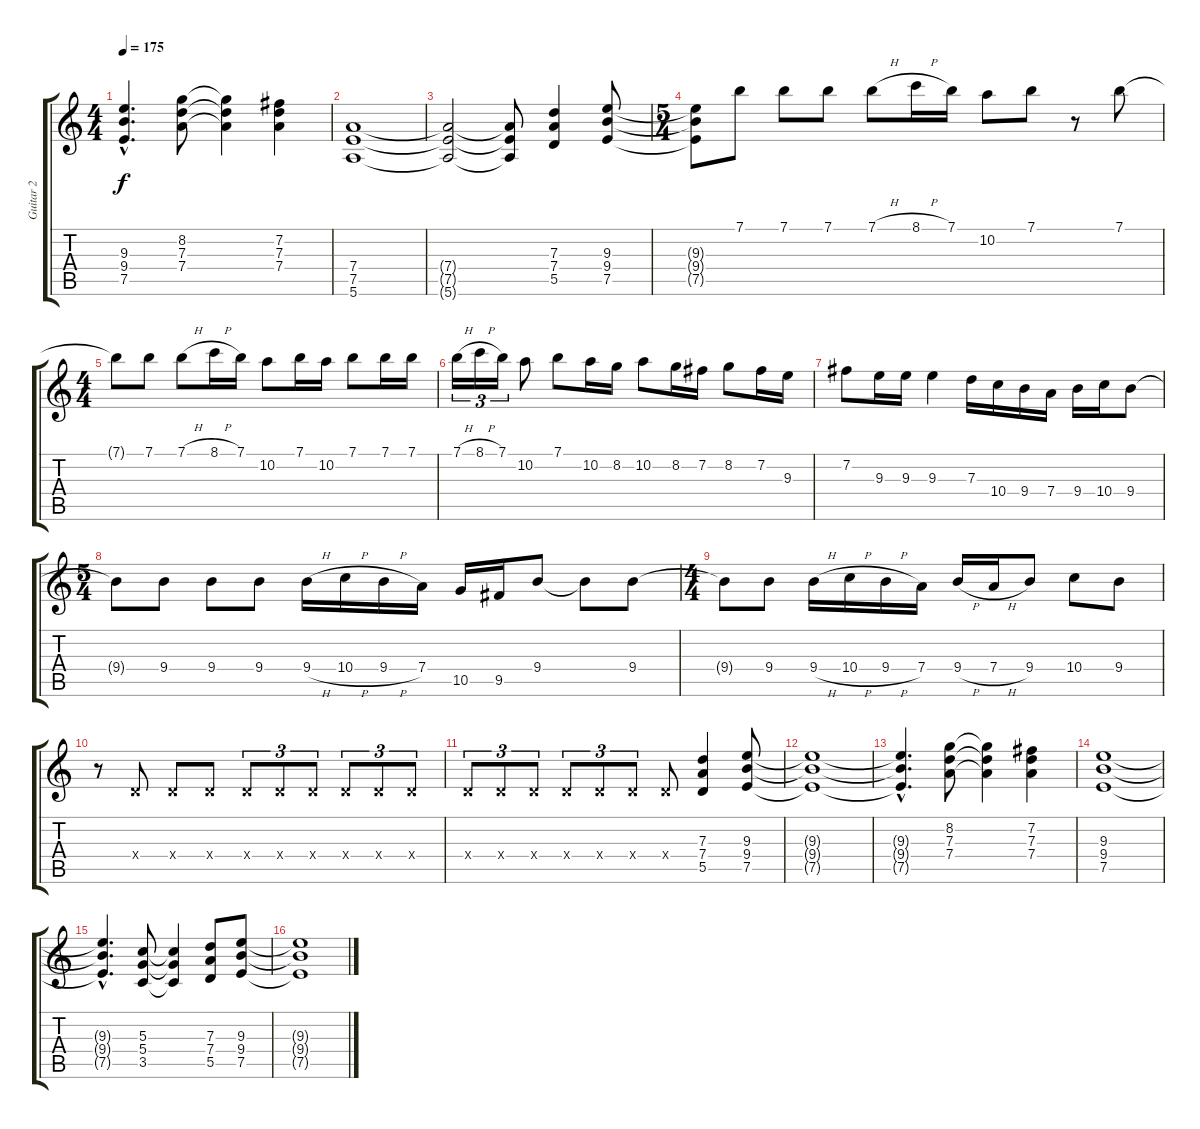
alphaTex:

\track ("Guitar 2" "Guitar 2") {instrument distortionguitar}
\staff {score tabs}
\tuning (E4 B3 G3 D3 A2 E2) {hide}
\ts (4 4)
\tempo 175
\clef g2
\ks c
(9.3{hac t} 9.4{hac t} 7.5{hac t}).4{d dy f} (8.2 7.3 7.4).8 (8.2{t} 7.3{t} 7.4{t}).4 (7.2 7.3 7.4).4 |
(7.4 7.5 5.6).1 |
(7.4{t} 7.5{t} 5.6{t}).2 (7.4{t} 7.5{t} 5.6{t}).8 (7.3 7.4 5.5).4 (9.3 9.4 7.5).8 |
\ts (5 4)
(9.3{t} 9.4{t} 7.5{t}).8 7.1.8 7.1.8 7.1.8 7.1{h}.8 8.1{h}.16 7.1.16 10.2.8 7.1.8 r.8 7.1.8 |
\ts (4 4)
7.1{t}.8 7.1.8 7.1{h}.8 8.1{h}.16 7.1.16 10.2.8 7.1.16 10.2.16 7.1.8 7.1.16 7.1.16 |
7.1{h}.16{tu (3 2)} 8.1{h}.16{tu (3 2)} 7.1.16{tu (3 2)} 10.2.8 7.1.8 10.2.16 8.2.16 10.2.8 8.2.16 7.2.16 8.2.8 7.2.16 9.3.16 |
7.2.8 9.3.16 9.3.16 9.3.4 7.3.16 10.4.16 9.4.16 7.4.16 9.4.16 10.4.16 9.4.8 |
\ts (5 4)
9.4{t}.8 9.4.8 9.4.8 9.4.8 9.4{h}.16 10.4{h}.16 9.4{h}.16 7.4.16 10.5.16 9.5.16 9.4.8 9.4{t}.8 9.4.8 |
\ts (4 4)
9.4{t}.8 9.4.8 9.4{h}.16 10.4{h}.16 9.4{h}.16 7.4.16 9.4{h}.16 7.4{h}.16 9.4.8 10.4.8 9.4.8 |
r.8 0.4{x}.8 0.4{x}.8 0.4{x}.8 0.4{x}.8{tu (3 2)} 0.4{x}.8{tu (3 2)} 0.4{x}.8{tu (3 2)} 0.4{x}.8{tu (3 2)} 0.4{x}.8{tu (3 2)} 0.4{x}.8{tu (3 2)} |
0.4{x}.8{tu (3 2)} 0.4{x}.8{tu (3 2)} 0.4{x}.8{tu (3 2)} 0.4{x}.8{tu (3 2)} 0.4{x}.8{tu (3 2)} 0.4{x}.8{tu (3 2)} 0.4{x}.8 (7.3 7.4 5.5).4 (9.3 9.4 7.5).8 |
(9.3{t} 9.4{t} 7.5{t}).1 |
(9.3{hac t} 9.4{hac t} 7.5{hac t}).4{d} (8.2 7.3 7.4).8 (8.2{t} 7.3{t} 7.4{t}).4 (7.2 7.3 7.4).4 |
(9.3 9.4 7.5).1 |
(9.3{hac t} 9.4{hac t} 7.5{hac t}).4{d} (5.3 5.4 3.5).8 (5.3{t} 5.4{t} 3.5{t}).4 (7.3 7.4 5.5).8 (9.3 9.4 7.5).8 |
(9.3{t} 9.4{t} 7.5{t}).1
